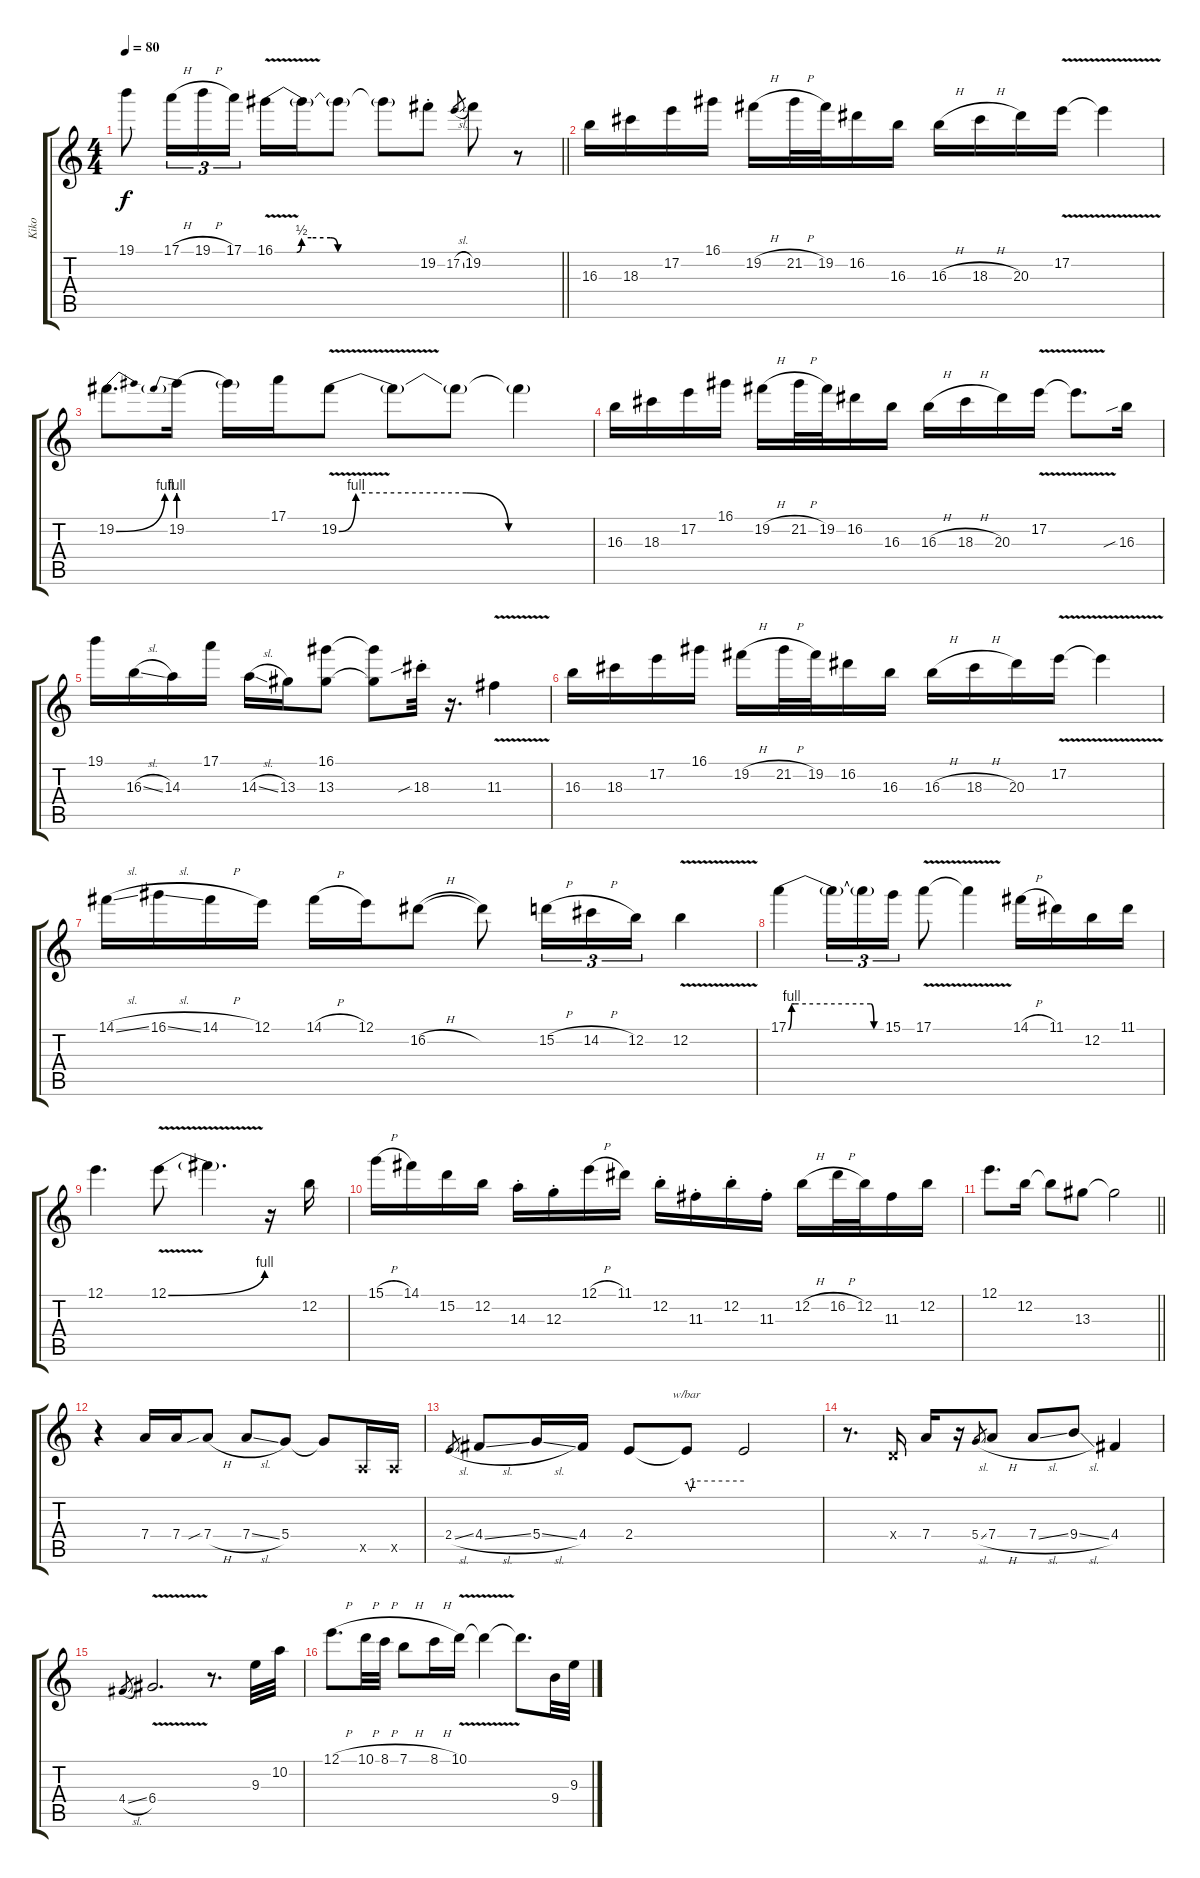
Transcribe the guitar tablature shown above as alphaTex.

\track ("Kiko" "Kiko") {instrument distortionguitar}
\staff {score tabs}
\tuning (E4 B3 G3 D3 A2 E2) {hide}
\ts (4 4)
\tempo 80
\clef g2
\barLineRight lightlight
\ks c
19.1{t}.8{dy f} 17.1{h}.16{tu (3 2)} 19.1{h}.16{tu (3 2)} 17.1.16{tu (3 2)} 16.1{be (custom 0 0 9 0 11 2 15 2 23 2 26 0 45 0 60 0) v}.16 16.1{t}.16 16.1{t}.8 16.1{t}.8 19.2{st}.8 17.2{sl}.8{gr} 19.2.8 r.8 |
16.3.16 18.3.16 17.2.16 16.1.16 19.2{h}.16 21.2{h}.32 19.2.32 16.2.16 16.3.16 16.3{h}.16 18.3{h}.16 20.3.16 17.2{v}.16 17.2{t}.4 |
19.2{be (bend 0 0 60 4)}.8{d} 19.2{be (prebend 0 4 60 4)}.16 19.2{t}.16 17.1.16 19.2{be (custom 0 0 4 4 30 4 40 0 60 0) v}.8 19.2{t}.8 19.2{t}.8 19.2{t}.4 |
16.3.16 18.3.16 17.2.16 16.1.16 19.2{h}.16 21.2{h}.32 19.2.32 16.2.16 16.3.16 16.3{h}.16 18.3{h}.16 20.3.16 17.2{v}.16 17.2{t}.8{d} 16.3{sib}.16 |
19.1.16 16.3{sl}.16 14.3.16 17.1.16 14.3{sl}.16 13.3.16 (16.1 13.3).8 (16.1{t} 13.3{t}).8 18.3{sib st}.32 r.16{d} 11.3{v}.4 |
16.3.16 18.3.16 17.2.16 16.1.16 19.2{h}.16 21.2{h}.32 19.2.32 16.2.16 16.3.16 16.3{h}.16 18.3{h}.16 20.3.16 17.2{v}.16 17.2{t}.4 |
14.1{sl}.16 16.1{sl}.16 14.1{h}.16 12.1.16 14.1{h}.16 12.1.16 16.2{h}.8 16.2{t}.8 15.2{h}.16{tu (3 2)} 14.2{h}.16{tu (3 2)} 12.2.16{tu (3 2)} 12.2{v}.4 |
17.1{be (custom 0 0 2 4 4 4 51 4 53 0 60 0)}.4 17.1{t}.16{tu (3 2)} 17.1{t}.16{tu (3 2)} 15.1.16{tu (3 2)} 17.1{v}.8 17.1{t}.4 14.1{h}.16 11.1.16 12.2.16 11.1.16 |
12.1.4{d} 12.1{be (bend 0 0 60 4) v}.8 12.1{t}.4{d} r.16 12.2.16 |
15.1{h}.16 14.1.16 15.2.16 12.2.16 14.3{st}.16 12.3{st}.16 12.1{h}.16 11.1.16 12.2{st}.16 11.3{st}.16 12.2{st}.16 11.3{st}.16 12.2{h}.16 16.2{h}.32 12.2.32 11.3.16 12.2.16 |
\barLineRight lightlight
12.1.8{d} 12.2.16 12.2{t}.8 13.3.8 13.3{t}.2 |
r.4 7.4.16 7.4.16 7.4{sib h}.8 7.4{sl}.8 5.4.8 5.4{t}.8 0.5{x}.16 0.5{x}.16 |
2.4{sl}.8{gr} 4.4{sl}.8 5.4{sl}.16 4.4.16 2.4.8 2.4{t}.8{tbe (custom default 0 0 4 -4 8 0 60 0)} 2.4{t}.2 |
r.8{d} 0.4{x}.16 7.4.16 r.16 5.4{sl}.8{gr} 7.4{h}.8 7.4{sl}.8 9.4{sl}.8 4.4.4 |
4.4{sl}.8{gr} 6.4{v}.2{d} r.8{d} 9.3.32 10.2.32 |
12.1{h}.8{d} 10.1{h}.32 8.1{h}.32 7.1{h}.8 8.1{h}.16 10.1{v}.16 10.1{t}.4 10.1{t}.8{d} 9.4.32 9.3.32
